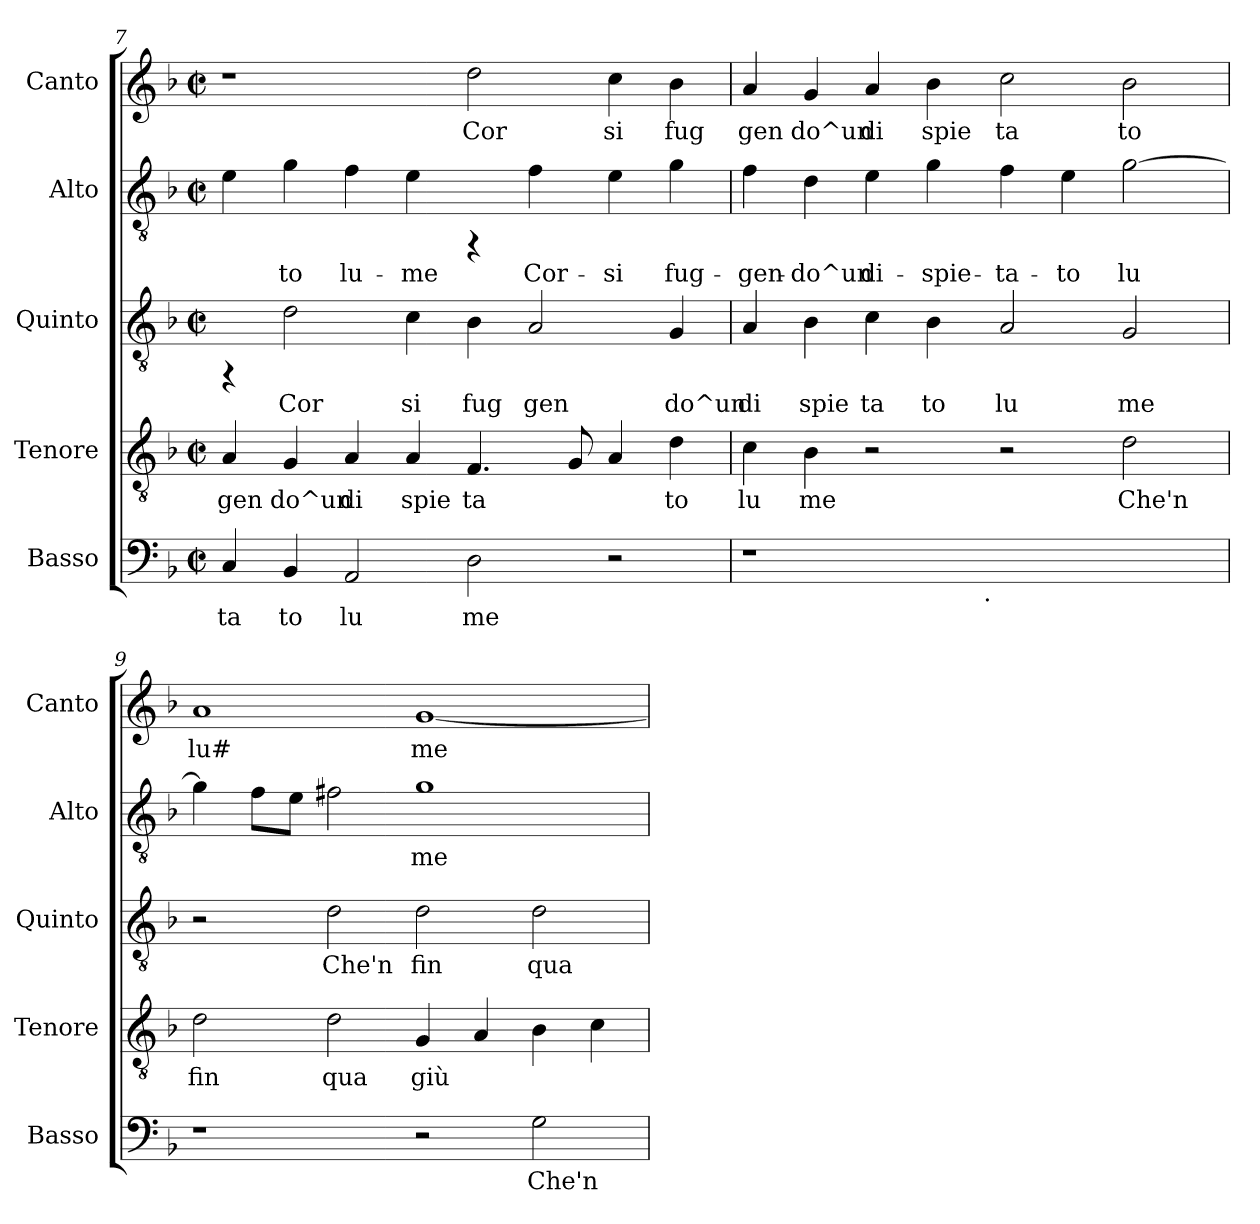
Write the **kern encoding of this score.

**kern	**text	**kern	**text	**kern	**text	**kern	**text	**kern	**text
*part5	*part5	*part4	*part4	*part3	*part3	*part2	*part2	*part1	*part1
*staff5	*staff5	*staff4	*staff4	*staff3	*staff3	*staff2	*staff2	*staff1	*staff1
*I"Basso	*	*I"Tenore	*	*I"Quinto	*	*I"Alto	*	*I"Canto	*
*I'Basso	*	*I'Tenore	*	*I'Quinto	*	*I'Alto	*	*I'Canto	*
*clefF4	*	*clefGv2	*	*clefGv2	*	*clefGv2	*	*clefG2	*
*k[b-]	*	*k[b-]	*	*k[b-]	*	*k[b-]	*	*k[b-]	*
*F:	*	*F:	*	*F:	*	*F:	*	*F:	*
*M2/2	*	*M2/2	*	*M2/2	*	*M2/2	*	*M2/2	*
*met(c|)	*	*met(c|)	*	*met(c|)	*	*met(c|)	*	*met(c|)	*
=7	=7	=7	=7	=7	=7	=7	=7	=7	=7
!	!LO:LY:b:cj	!	!LO:LY:b:cj	!	!	!	!LO:LY:b:cj	!	!
4C/	ta	4A/	gen	4rFF	.	4e\	--	1r	.
!	!LO:LY:b:cj	!	!LO:LY:b:cj	!	!LO:LY:b:cj	!	!LO:LY:b:cj	!	!
4BB-/	to	4G/	do^un	2d\	Cor	4g\	-to	.	.
!	!LO:LY:b:cj	!	!LO:LY:b:cj	!	!	!	!LO:LY:b:cj	!	!
2AA/	lu	4A/	di	.	.	4f\	lu-	.	.
!	!	!	!LO:LY:b:cj	!	!LO:LY:b:cj	!	!LO:LY:b:cj	!	!
.	.	4A/	spie	4c\	si	4e\	-me	.	.
!	!LO:LY:b:cj	!	!LO:LY:b:cj	!	!LO:LY:b:cj	!	!	!	!LO:LY:b:cj
2D\	me	4.F/	ta	4B-\	fug	4rFF	.	2dd\	Cor
!	!	!	!	!	!LO:LY:b:cj	!	!LO:LY:b:cj	!	!
.	.	.	.	2A/	gen	4f\	Cor-	.	.
!	!	!	!LO:LY:b:cj	!	!	!	!	!	!
.	.	8G/	.	.	.	.	.	.	.
!	!	!	!LO:LY:b:cj	!	!	!	!LO:LY:b:cj	!	!LO:LY:b:cj
2r	.	4A/	.	.	.	4e\	-si	4cc\	si
!	!	!	!LO:LY:b:cj	!	!LO:LY:b:cj	!	!LO:LY:b:cj	!	!LO:LY:b:cj
.	.	4d\	to	4G/	do^un	4g\	fug-	4b-\	fug
=8	=8	=8	=8	=8	=8	=8	=8	=8	=8
!	!	!	!LO:LY:b:cj	!	!LO:LY:b:cj	!	!LO:LY:b:cj	!	!LO:LY:b:cj
*^	*	*	*	*	*	*	*	*	*
1r	2ryy	.	4c\	lu	4A/	di	4f\	-gen-	4a/	gen
!	!	!	!	!LO:LY:b:cj	!	!LO:LY:b:cj	!	!LO:LY:b:cj	!	!LO:LY:b:cj
.	.	.	4B-\	me	4B-\	spie	4d\	-do^un	4g/	do^un
!	!	!	!	!	!	!LO:LY:b:cj	!	!LO:LY:b:cj	!	!LO:LY:b:cj
.	4...ryy	.	2r	.	4c\	ta	4e\	di-	4a/	di
!	!	!	!	!	!	!LO:LY:b:cj	!	!LO:LY:b:cj	!	!LO:LY:b:cj
.	.	.	.	.	4B-\	to	4g\	-spie-	4b-\	spie
!	!LO:TX:b:t=.	!	!	!	!	!	!	!	!	!
.	1ryy	.	.	.	.	.	.	.	.	.
!	!	!	!	!	!	!LO:LY:b:cj	!	!LO:LY:b:cj	!	!LO:LY:b:cj
1ryy	.	.	2r	.	2A/	lu	4f\	-ta-	2cc\	ta
!	!	!	!	!	!	!	!	!LO:LY:b:cj	!	!
.	.	.	.	.	.	.	4e\	-to	.	.
!	!	!	!	!LO:LY:b:cj	!	!LO:LY:b:cj	!	!LO:LY:b:cj	!	!LO:LY:b:cj
.	.	.	2d\	Che'n	2G/	me	[<2g\	lu-	2b-\	to
.	32ryy	.	.	.	.	.	.	.	.	.
!!LO:PB:g=z
=9	=9	=9	=9	=9	=9	=9	=9	=9	=9	=9
!	!	!	!	!LO:LY:b:cj	!	!	!	!LO:LY:b:cj	!	!LO:LY:b:cj
*v	*v	*	*	*	*	*	*	*	*	*
1r	.	2d\	fin	2r	.	4g\]	--	1a	lu#
!	!	!	!	!	!	!	!LO:LY:b:cj	!	!
.	.	.	.	.	.	8f\L	--	.	.
!	!	!	!	!	!	!	!LO:LY:b:cj	!	!
.	.	.	.	.	.	8e\J	--	.	.
!	!	!	!LO:LY:b:cj	!	!LO:LY:b:cj	!	!LO:LY:b:cj	!	!
.	.	2d\	qua	2d\	Che'n	2f#\	--	.	.
!	!	!	!LO:LY:b:cj	!	!LO:LY:b:cj	!	!LO:LY:b:cj	!	!LO:LY:b:cj
2r	.	4G/	giù	2d\	fin	1g	-me	[<1g	me
!	!	!	!LO:LY:b:cj	!	!	!	!	!	!
.	.	4A/	.	.	.	.	.	.	.
!	!LO:LY:b:cj	!	!LO:LY:b:cj	!	!LO:LY:b:cj	!	!	!	!
2G\	Che'n	4B-\	.	2d\	qua	.	.	.	.
!	!	!	!LO:LY:b:cj	!	!	!	!	!	!
.	.	4c\	.	.	.	.	.	.	.
=	=	=	=	=	=	=	=	=	=
*-	*-	*-	*-	*-	*-	*-	*-	*-	*-
